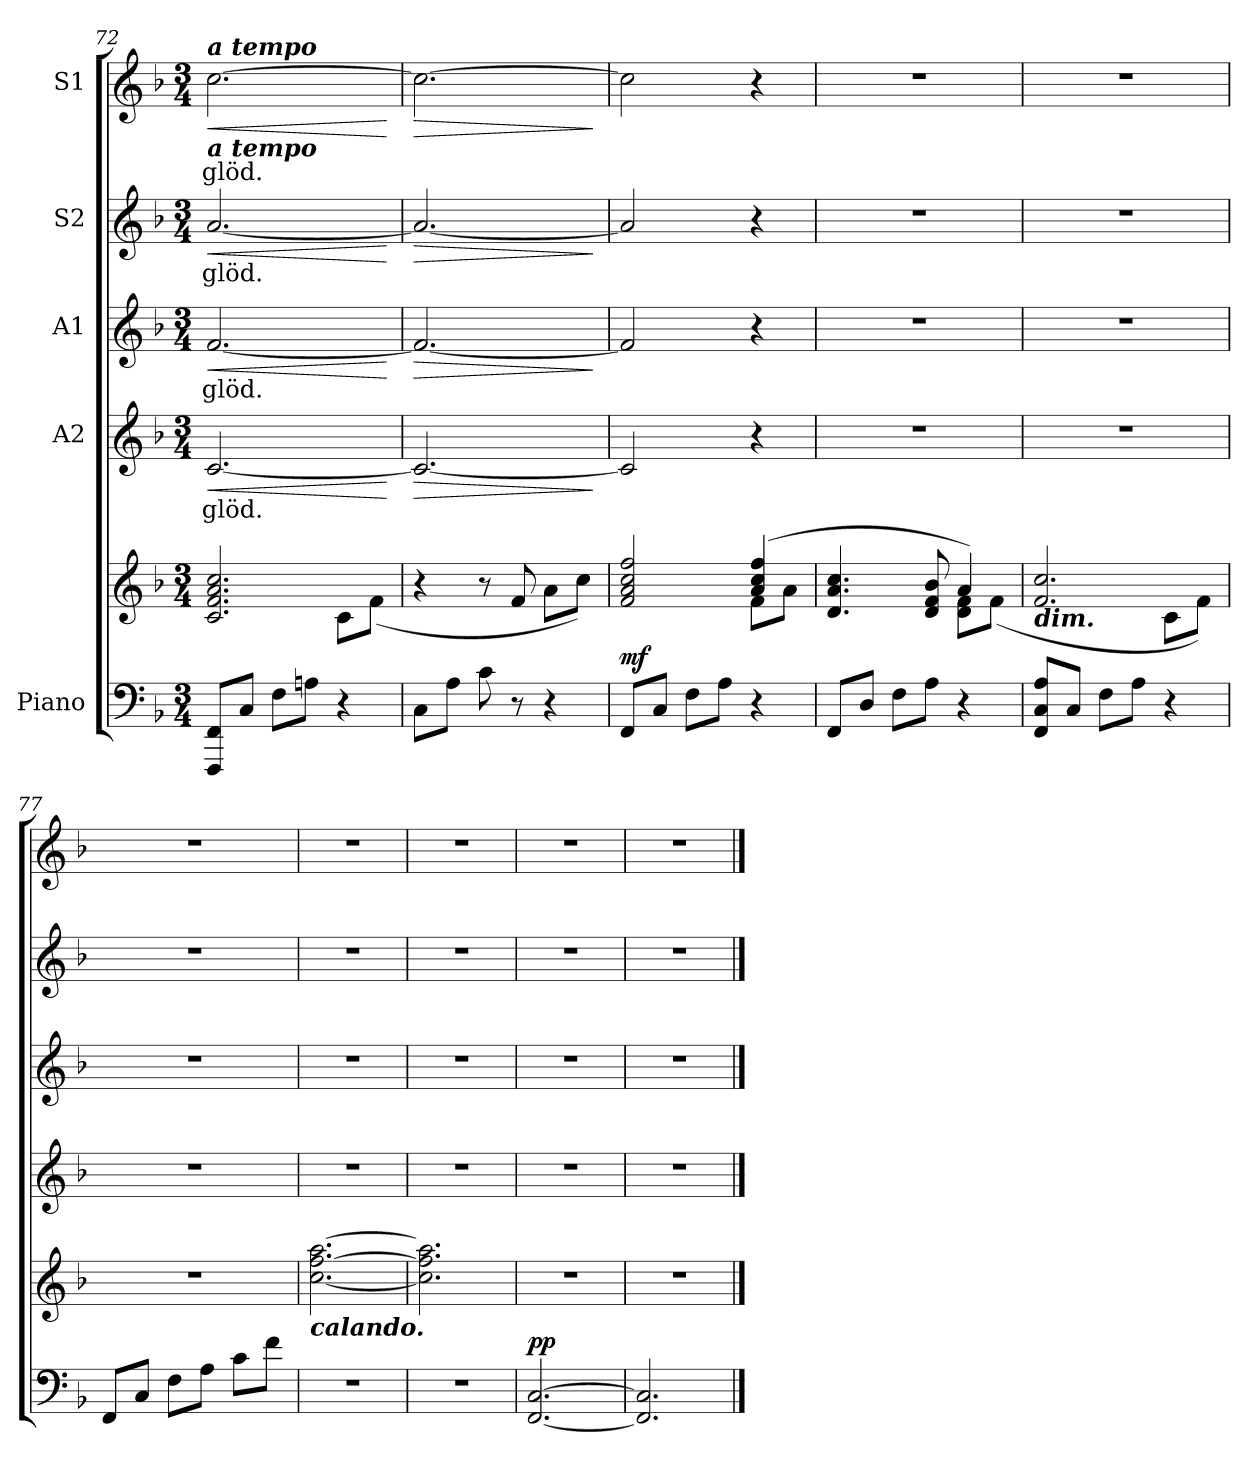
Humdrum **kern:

**kern	**kern	**dynam	**kern	**text	**dynam	**kern	**text	**dynam	**kern	**text	**dynam	**kern	**text	**dynam
*part5	*part5	*part5	*part4	*part4	*part4	*part3	*part3	*part3	*part2	*part2	*part2	*part1	*part1	*part1
*staff6	*staff5	*staff5/6	*staff4	*staff4	*staff4	*staff3	*staff3	*staff3	*staff2	*staff2	*staff2	*staff1	*staff1	*staff1
*I"Piano	*	*	*I"A2	*	*	*I"A1	*	*	*I"S2	*	*	*I"S1	*	*
*clefF4	*clefG2	*	*clefG2	*	*	*clefG2	*	*	*clefG2	*	*	*clefG2	*	*
*k[b-]	*k[b-]	*	*k[b-]	*	*	*k[b-]	*	*	*k[b-]	*	*	*k[b-]	*	*
*F:	*F:	*	*F:	*	*	*F:	*	*	*F:	*	*	*F:	*	*
*M3/4	*M3/4	*	*M3/4	*	*	*M3/4	*	*	*M3/4	*	*	*M3/4	*	*
=72	=72	=72	=72	=72	=72	=72	=72	=72	=72	=72	=72	=72	=72	=72
*	*^	*	*	*	*	*	*	*	*	*	*	*	*	*
!	!	!	!	!	!	!	!	!	!	!	!	!	!LO:TX:a:Bi:t=a tempo	!	!
!	!	!	!	!	!	!	!	!	!	!	!	!	!LO:TX:b:Bi:t=a tempo	!	!
!	!	!	!	!	!LO:LY:b	!LO:HP:b	!	!LO:LY:b	!LO:HP:b	!	!LO:LY:b	!LO:HP:b	!	!LO:LY:b	!LO:HP:b
(<8FFF/ 8FF/L	2.c/ 2.f/ 2.a/ 2.cc/	4ryy	.	[2.c/	glöd.	<	[2.f/	glöd.	<	[2.a/	glöd.	<	[2.cc\	glöd.	<
8C/J	.	.	.	.	.	.	.	.	.	.	.	.	.	.	.
8F\L	.	4ryy	.	.	.	.	.	.	.	.	.	.	.	.	.
8Ani\J	.	.	.	.	.	.	.	.	.	.	.	.	.	.	.
4r	.	8c\L	.	.	.	.	.	.	.	.	.	.	.	.	.
.	.	(8f\J	.	.	.	.	.	.	.	.	.	.	.	.	.
*	*v	*v	*	*	*	*	*	*	*	*	*	*	*	*	*
.	.	.	.	.	[	.	.	[	.	.	[	.	.	[
=73	=73	=73	=73	=73	=73	=73	=73	=73	=73	=73	=73	=73	=73	=73
!	!	!	!	!	!LO:HP:b	!	!	!LO:HP:b	!	!	!LO:HP:b	!	!	!LO:HP:b
(>8C\L	4r	.	2.c/_	.	>	2.f/_	.	>	2.a/_	.	>	2.cc\_	.	>
8A\J	.	.	.	.	.	.	.	.	.	.	.	.	.	.
8c\	8r	.	.	.	.	.	.	.	.	.	.	.	.	.
8r	8f/	.	.	.	.	.	.	.	.	.	.	.	.	.
4r	8a\L	.	.	.	.	.	.	.	.	.	.	.	.	.
.	8cc\J)	.	.	.	.	.	.	.	.	.	.	.	.	.
.	.	.	.	.	]	.	.	]	.	.	]	.	.	]
=74	=74	=74	=74	=74	=74	=74	=74	=74	=74	=74	=74	=74	=74	=74
*	*^	*	*	*	*	*	*	*	*	*	*	*	*	*
!	!	!	!LO:DY:a=2	!	!	!	!	!	!	!	!	!	!	!	!
8FF/L	2f/ 2a/ 2cc/ 2ff/	4ryy	mf	2c/]	.	.	2f/]	.	.	2a/]	.	.	2cc\]	.	.
8C/J	.	.	.	.	.	.	.	.	.	.	.	.	.	.	.
8F\L	.	4ryy	.	.	.	.	.	.	.	.	.	.	.	.	.
8A\J	.	.	.	.	.	.	.	.	.	.	.	.	.	.	.
4r	(4a/ 4cc/ 4ff/	8f\L	.	4r	.	.	4r	.	.	4r	.	.	4r	.	.
.	.	8a\J	.	.	.	.	.	.	.	.	.	.	.	.	.
!!LO:LB:g=z
=75	=75	=75	=75	=75	=75	=75	=75	=75	=75	=75	=75	=75	=75	=75	=75
(<8FF/L	4.d/ 4.a/ 4.cc/	4ryy	.	2.r	.	.	2.r	.	.	2.r	.	.	2.r	.	.
8D/J	.	.	.	.	.	.	.	.	.	.	.	.	.	.	.
8F\L	.	4ryy	.	.	.	.	.	.	.	.	.	.	.	.	.
8A\J	8d/ 8f/ 8b-/	.	.	.	.	.	.	.	.	.	.	.	.	.	.
4r	4a/)	8d\ 8f\L	.	.	.	.	.	.	.	.	.	.	.	.	.
.	.	(8f\J	.	.	.	.	.	.	.	.	.	.	.	.	.
=76	=76	=76	=76	=76	=76	=76	=76	=76	=76	=76	=76	=76	=76	=76	=76
!	!LO:TX:b:Bi:t=dim.	!	!	!	!	!	!	!	!	!	!	!	!	!	!
8FF/ 8C/ 8A/L	2.f/ 2.cc/	4ryy	.	2.r	.	.	2.r	.	.	2.r	.	.	2.r	.	.
8C/J	.	.	.	.	.	.	.	.	.	.	.	.	.	.	.
8F\L	.	4ryy	.	.	.	.	.	.	.	.	.	.	.	.	.
8A\J	.	.	.	.	.	.	.	.	.	.	.	.	.	.	.
4r	.	8c\L	.	.	.	.	.	.	.	.	.	.	.	.	.
.	.	8f\J)	.	.	.	.	.	.	.	.	.	.	.	.	.
*	*v	*v	*	*	*	*	*	*	*	*	*	*	*	*	*
=77	=77	=77	=77	=77	=77	=77	=77	=77	=77	=77	=77	=77	=77	=77
8FF/L	2.r	.	2.r	.	.	2.r	.	.	2.r	.	.	2.r	.	.
8C/J	.	.	.	.	.	.	.	.	.	.	.	.	.	.
8F\L	.	.	.	.	.	.	.	.	.	.	.	.	.	.
8A\J	.	.	.	.	.	.	.	.	.	.	.	.	.	.
8c\L	.	.	.	.	.	.	.	.	.	.	.	.	.	.
8f\J	.	.	.	.	.	.	.	.	.	.	.	.	.	.
=78	=78	=78	=78	=78	=78	=78	=78	=78	=78	=78	=78	=78	=78	=78
!	!LO:TX:b:Bi:t=calando.	!	!	!	!	!	!	!	!	!	!	!	!	!
2.r	[2.cc\ [2.ff\ [2.aa\	.	2.r	.	.	2.r	.	.	2.r	.	.	2.r	.	.
=79	=79	=79	=79	=79	=79	=79	=79	=79	=79	=79	=79	=79	=79	=79
2.r	2.cc\] 2.ff\] 2.aa\]	.	2.r	.	.	2.r	.	.	2.r	.	.	2.r	.	.
=80	=80	=80	=80	=80	=80	=80	=80	=80	=80	=80	=80	=80	=80	=80
!	!	!LO:DY:a=2	!	!	!	!	!	!	!	!	!	!	!	!
[2.FF/ [2.C/	2.r	pp	2.r	.	.	2.r	.	.	2.r	.	.	2.r	.	.
=81	=81	=81	=81	=81	=81	=81	=81	=81	=81	=81	=81	=81	=81	=81
2.FF/] 2.C/]	2.r	.	2.r	.	.	2.r	.	.	2.r	.	.	2.r	.	.
==	==	==	==	==	==	==	==	==	==	==	==	==	==	==
*-	*-	*-	*-	*-	*-	*-	*-	*-	*-	*-	*-	*-	*-	*-
